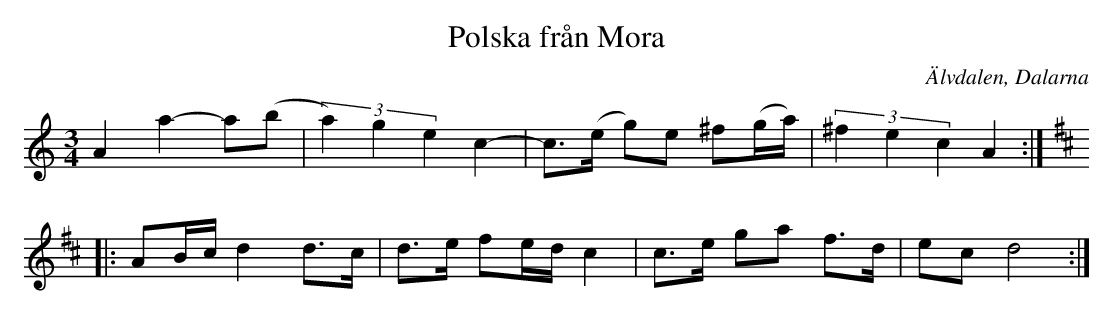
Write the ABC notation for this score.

X:1
T:Polska från Mora
M:3/4
L:1/8
O:Älvdalen, Dalarna
K:Am
A2 a2- a(b | (3a2) g2 e2 c2- | c>(e g)e ^f(g/a/) | (3^f2 e2 c2 A2 :|
|: [K:D]AB/c/d2 d>c | d>e fe/d/c2 | c>e ga f>d | ecd4 :|
